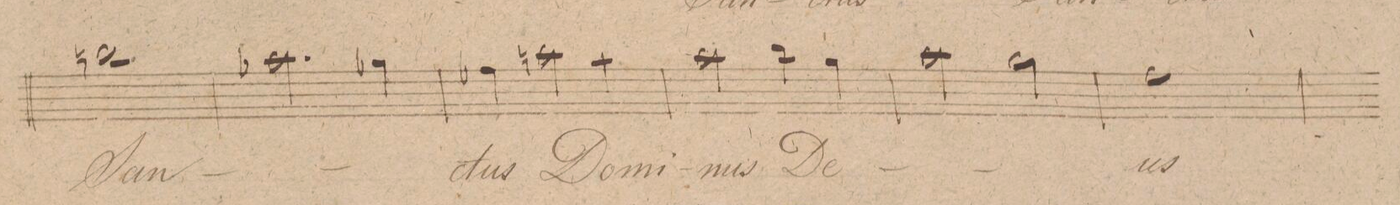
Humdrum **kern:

**kern	**text	**dynam
*I"Alto.	*	*
*clefC3	*	*
*k[f#c#g#]	*	*
*met(c)	*	*
*M4/4	*	*
1ccn	San-	.
=7	=7	=7
2.b-X\	.	.
4a-X\	.	.
=8	=8	=8
4g-X\	-ctus	.
2bn\	Do-	.
4b\	-mi-	.
=9	=9	=9
2b\	-nus	.
4cc#\	De-	.
4a\	.	.
=10	=10	=10
2b\	.	.
2a\	.	.
=11	=11	=11
1g#	-us	.
=12	=12	=12
*-	*-	*-
